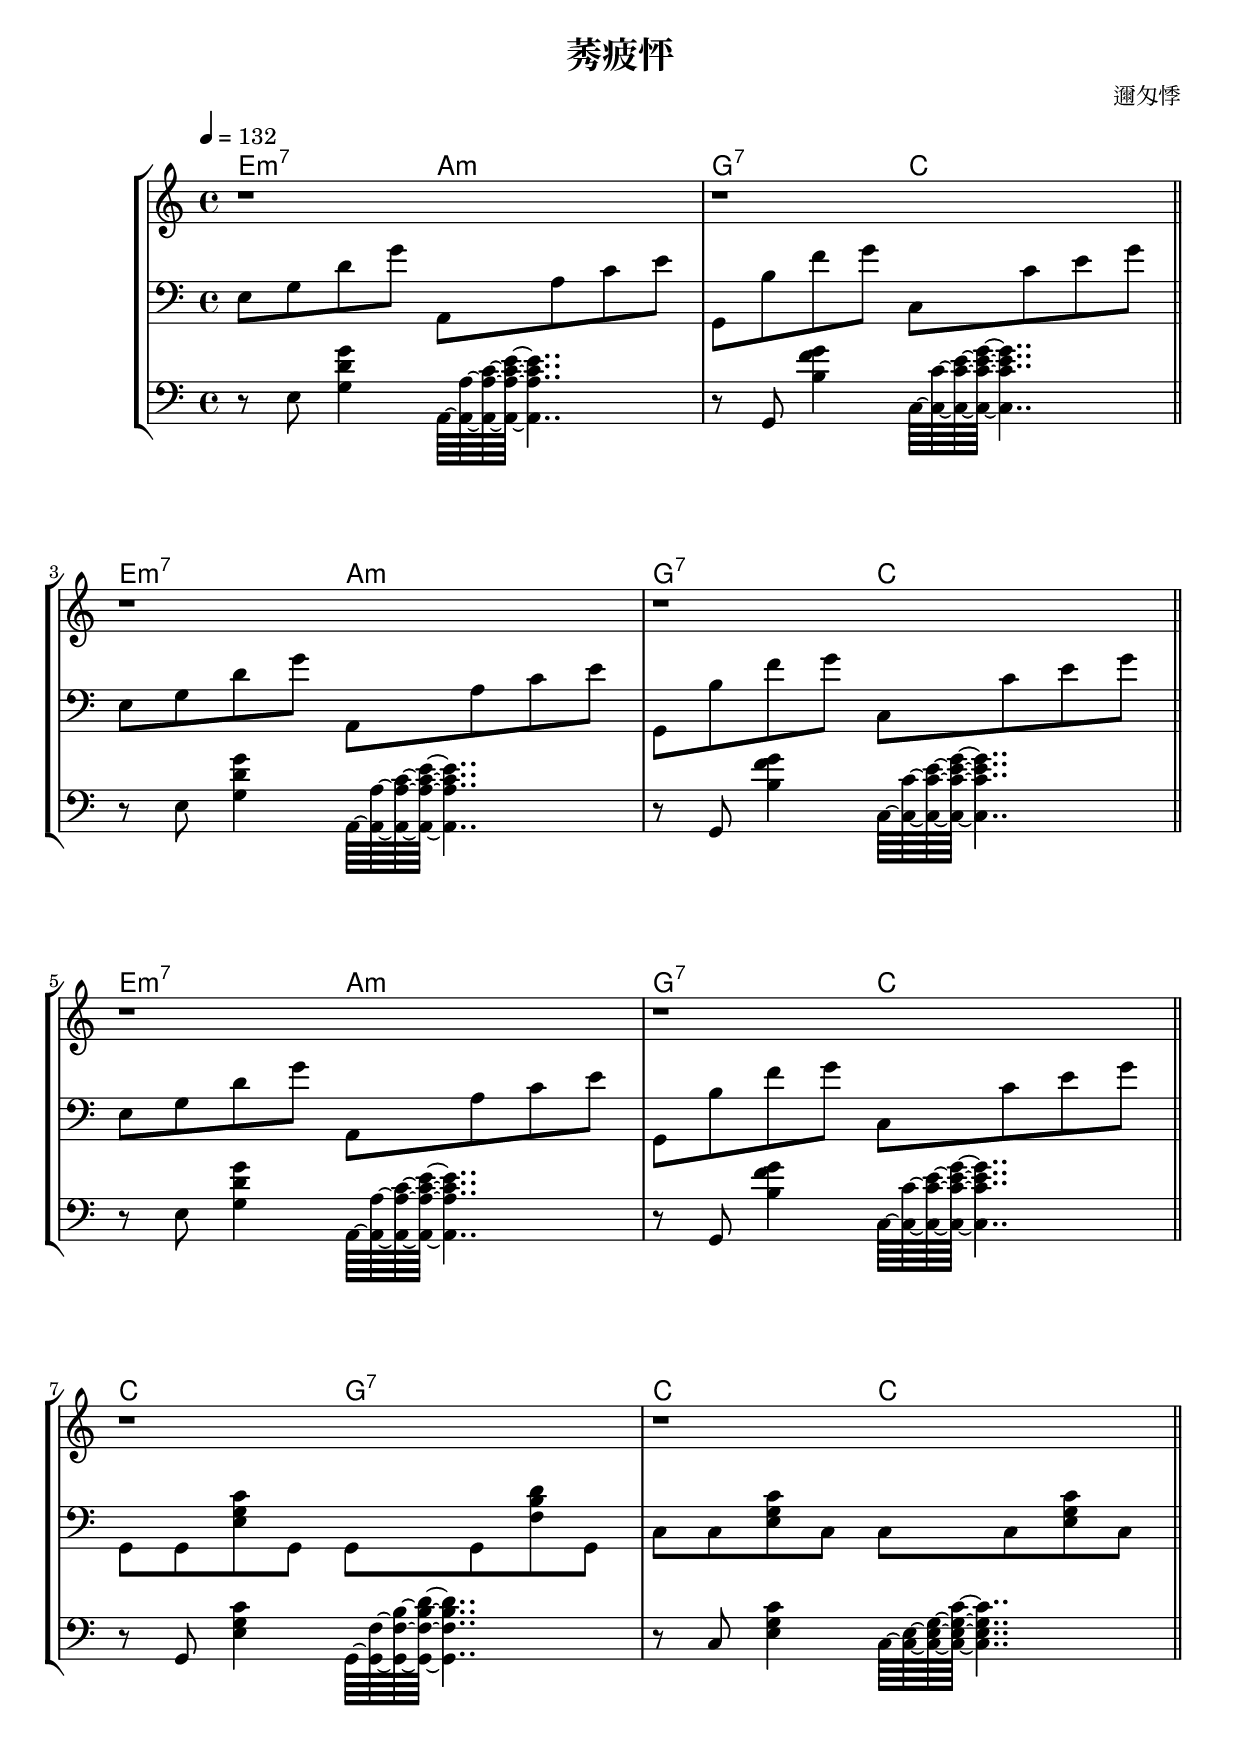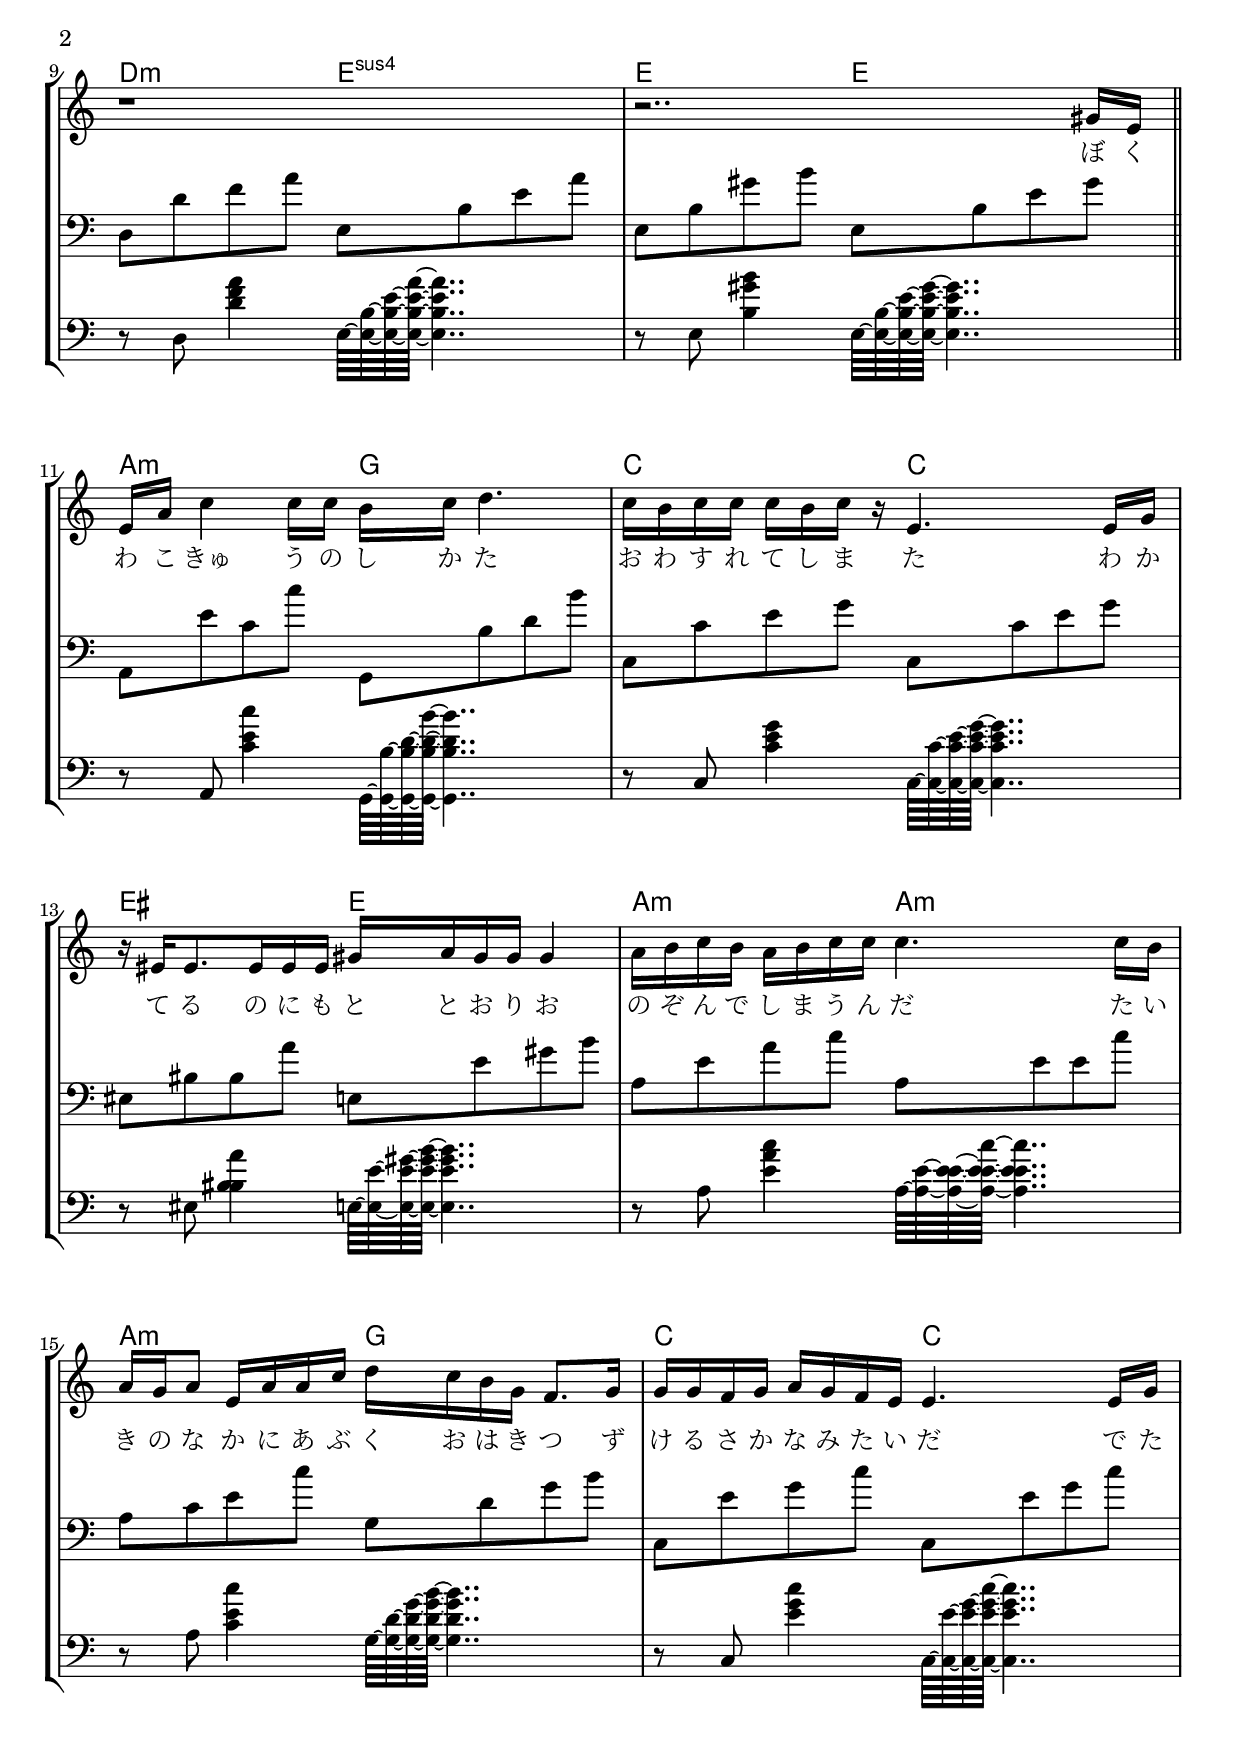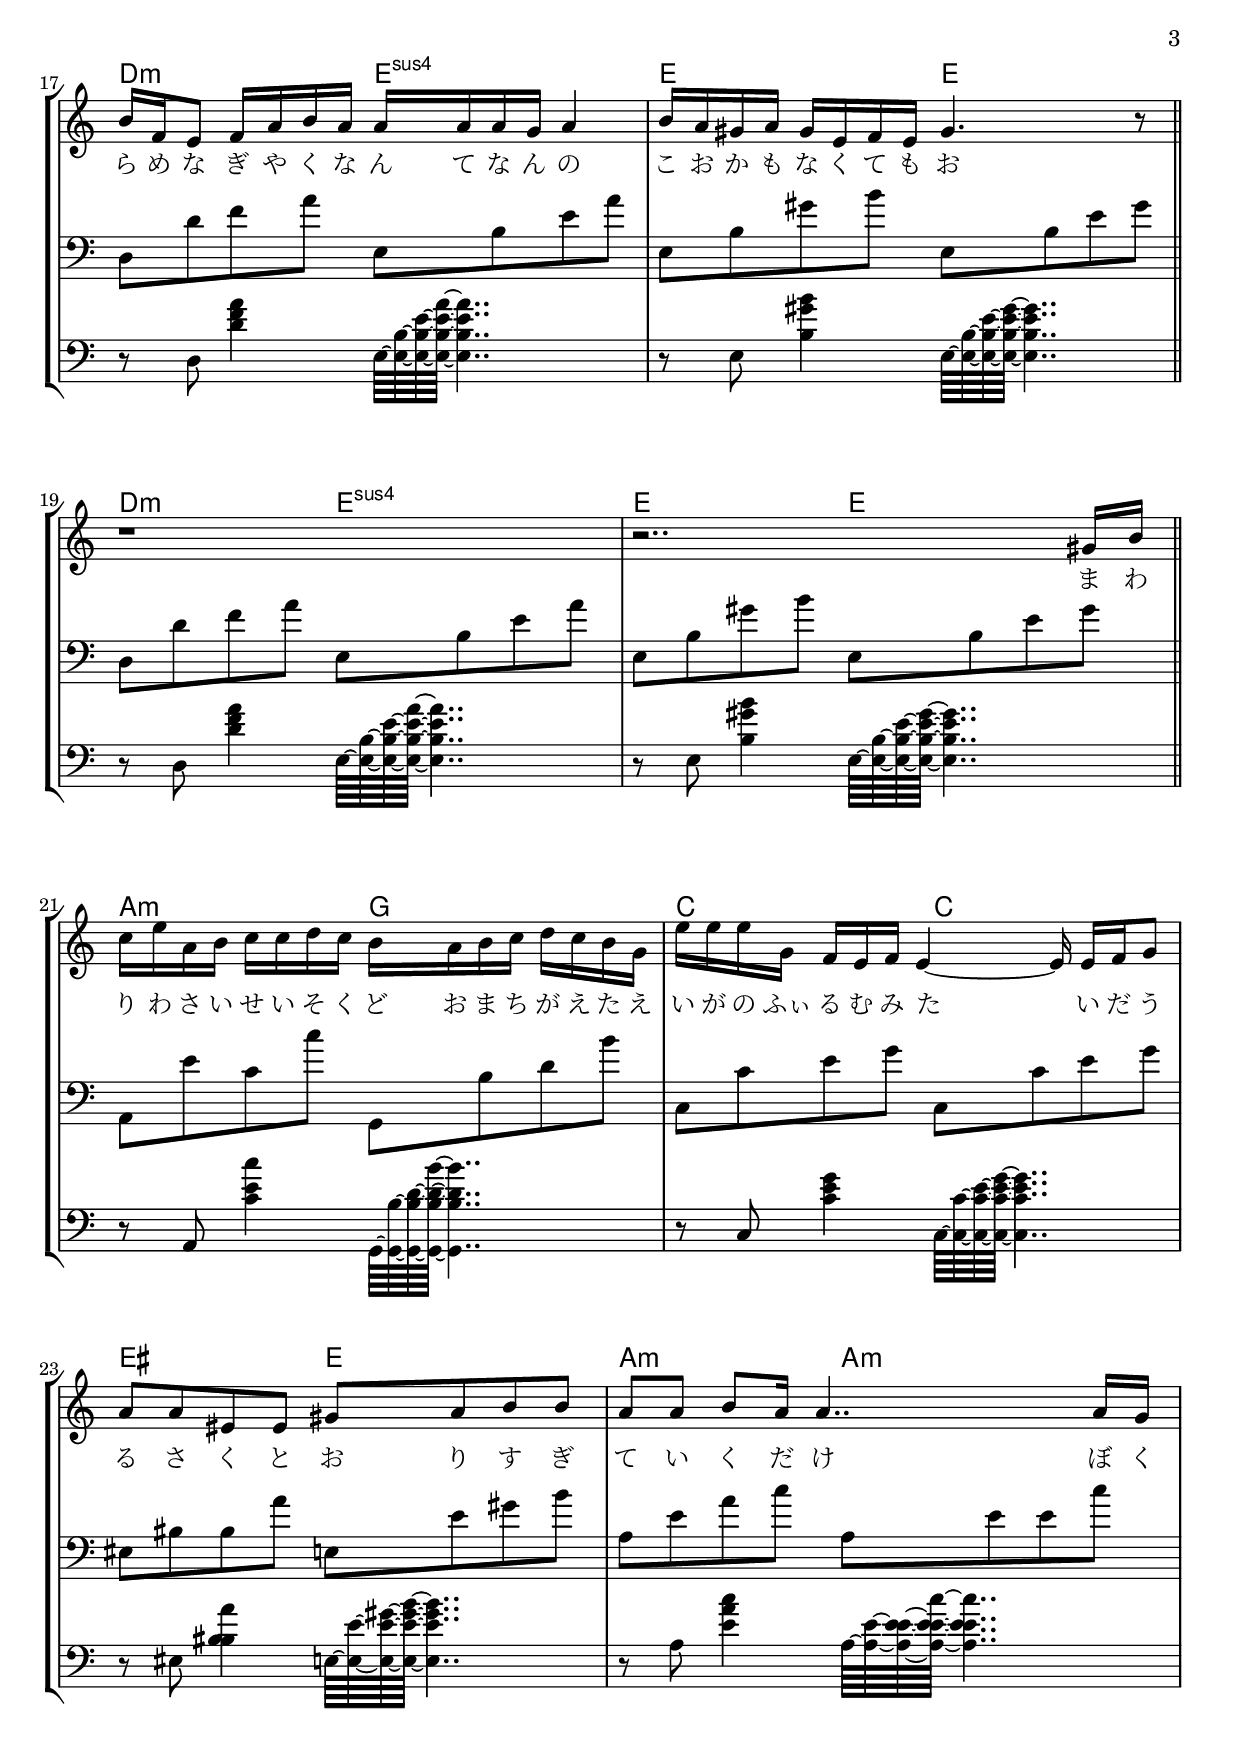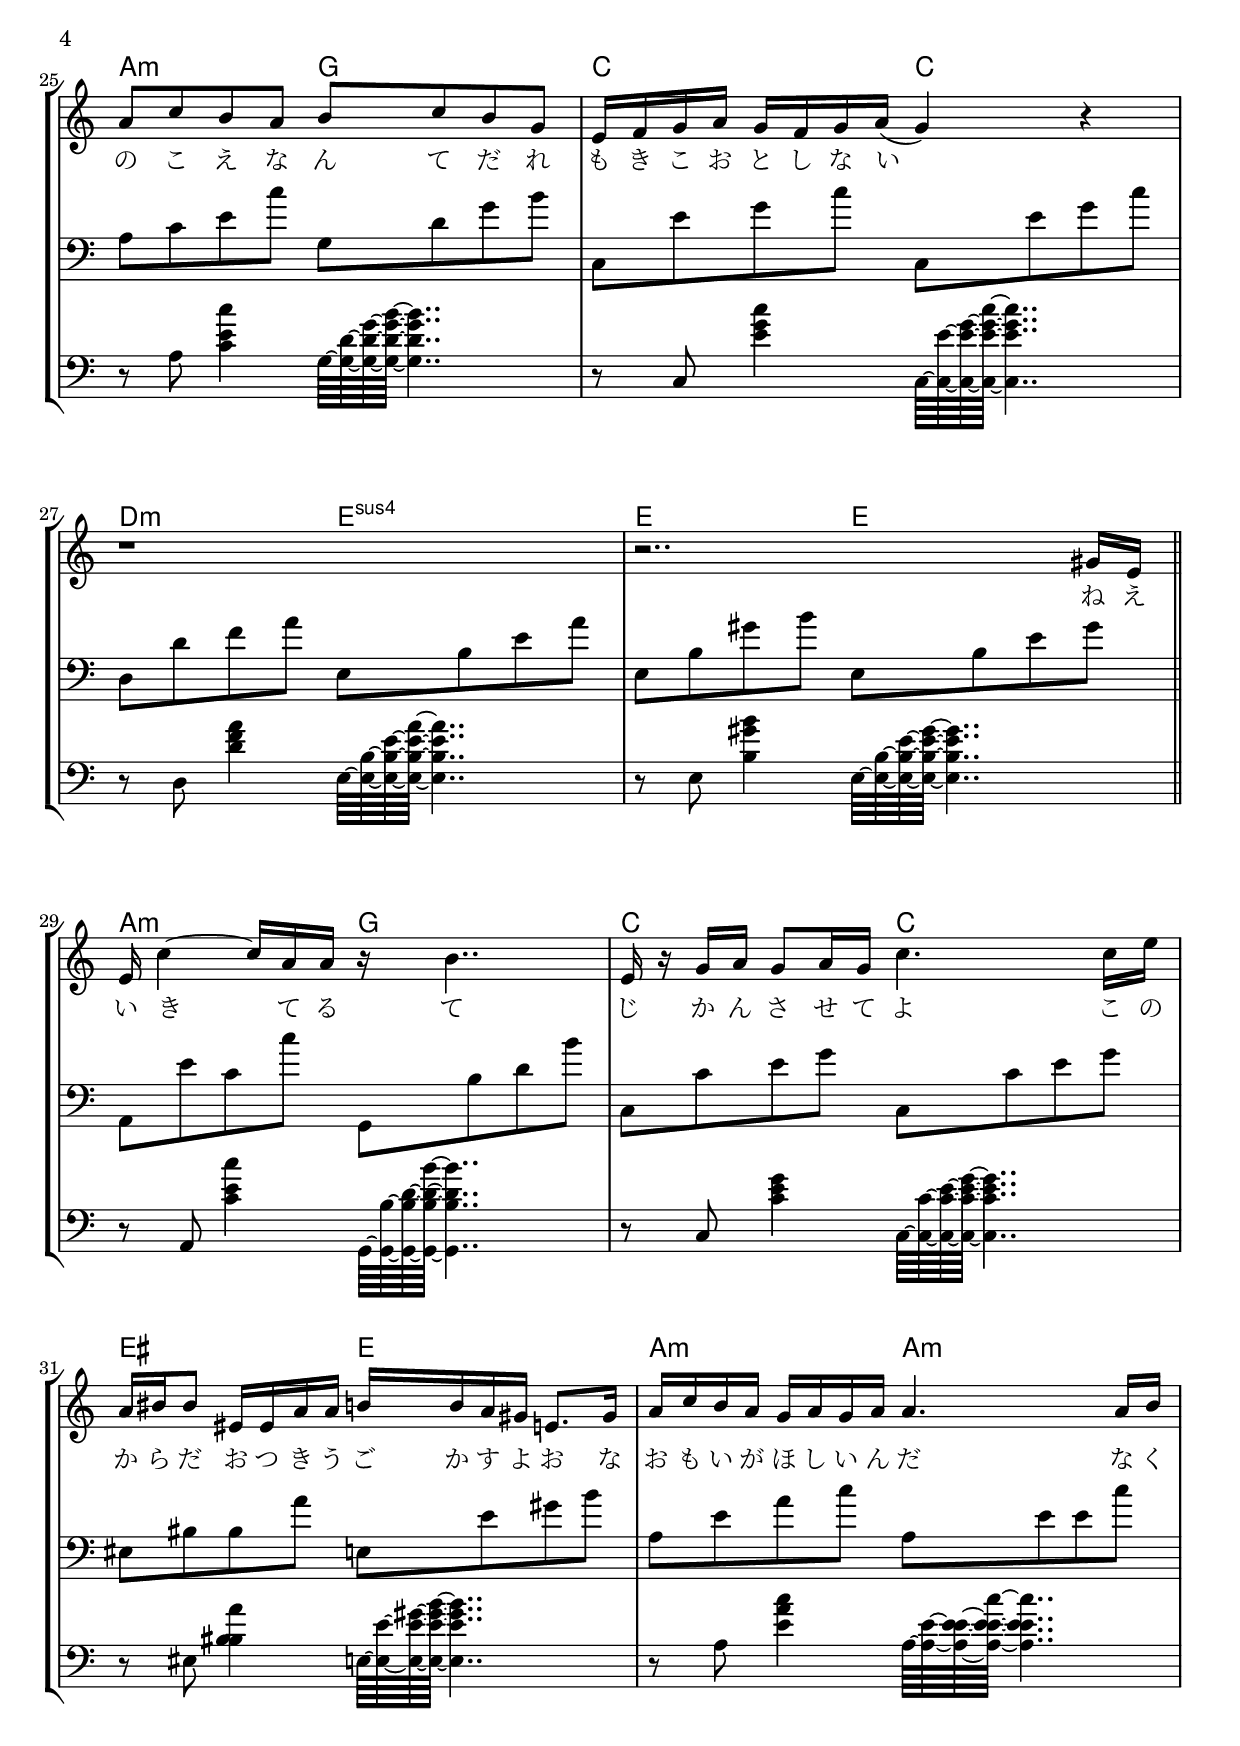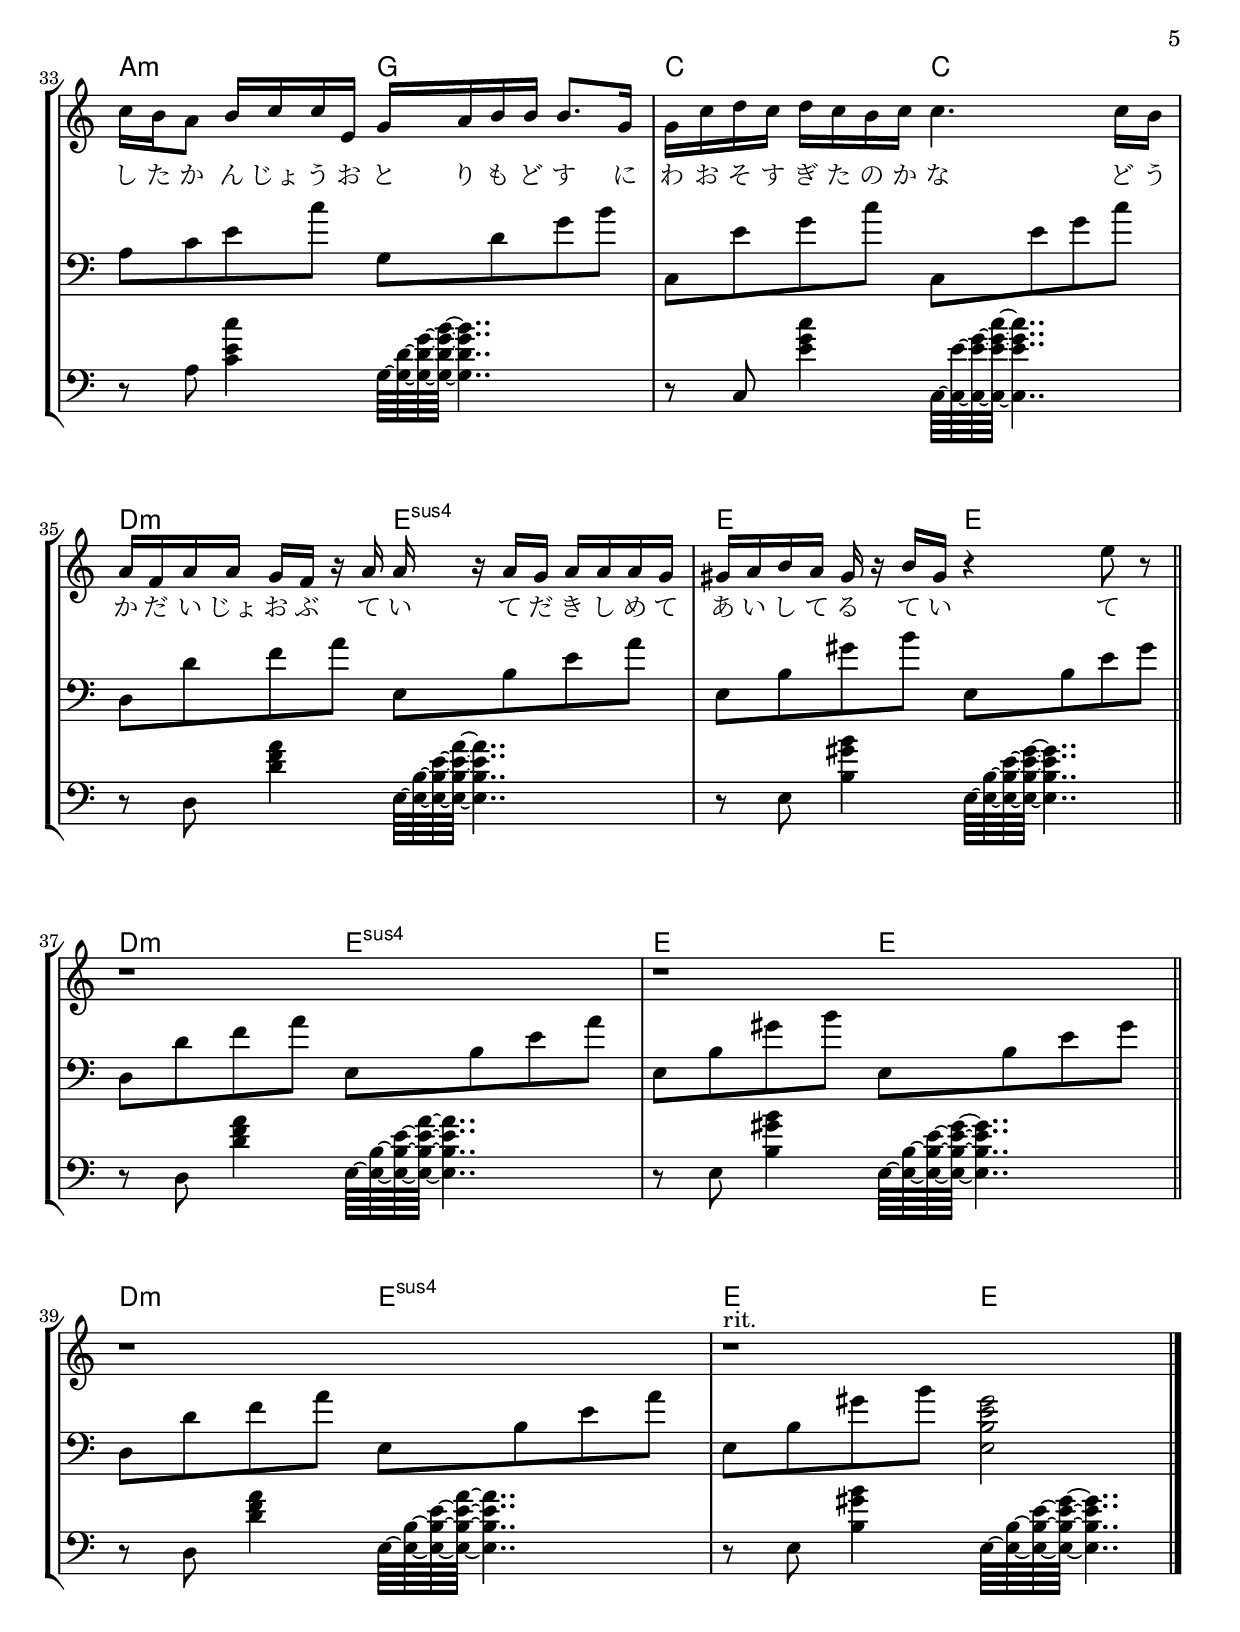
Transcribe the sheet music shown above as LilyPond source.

\version "2.12.1"

\header {
	title = \markup {莠疲怦}
	composer = \markup \center-column {邇匁悸}
}

harmony = \chordmode {
	e2:min7 a:m g:7 c 

	e:min7 a:m g:7 c 

	e:min7 a:m g:7 c 

	c g:7 c c 

	d:m e:sus4 e e 

	a:m g c c eis e a:m a:m a:m g c c d:m e:sus4 e e 

	d:m e:sus4 e e 

	a:m g c c eis e a:m a:m a:m g c c d:m e:sus4 e e 

	a:m g c c eis e a:m a:m a:m g c c d:m e:sus4 e e 

	d:m e:sus4 e e 

	d:m e:sus4 e e 
}

melody = {
	\key c \major
	\tempo 4 = 132
	r1 | r1   
	r1 | r1   
	r1 | r1   
	r1 | r1   
	r1 | r2.. 
	\set Staff.midiInstrument = #"mmi0.34"
	gis'16  e'16 
	e'16  a'16  c''4  c''16  c''16  b'16  c''16  d''4. 
	c''16  b'16  c''16  c''16  c''16  b'16  c''16  r16  e'4.  e'16  g'16 
	r16  eis'16  eis'8.  eis'16  eis'16  eis'16  gis'16  a'16  gis'16  gis'16  gis'4 
	a'16  b'16  c''16  b'16  a'16  b'16  c''16  c''16  c''4.  c''16  b'16 
	a'16  g'16  a'8  e'16  a'16  a'16  c''16  d''16  c''16  b'16  g'16  f'8.  g'16 
	g'16  g'16  f'16  g'16  a'16  g'16  f'16  e'16  e'4.  e'16  g'16 
	b'16  f'16  e'8  f'16  a'16  b'16  a'16  a'16  a'16  a'16  g'16  a'4 
	b'16  a'16  gis'16  a'16  gis'16  e'16  f'16  e'16  gis'4.  	r8 	r1 | r2.. 
	\set Staff.midiInstrument = #"mmi0.34"
	gis'16  b'16 
	c''16  e''16  a'16  b'16  c''16  c''16  d''16  c''16  b'16  a'16  b'16  c''16  d''16  c''16  b'16  g'16 
	e''16  e''16  e''16  g'16  f'16  e'16  f'16  e'4~e'16  e'16  f'16  g'8 
	a'8  a'8  eis'8  eis'8  gis'8  a'8  b'8  b'8 
	a'8  a'8  b'8  a'16  a'4..  a'16  g'16 
	a'8  c''8  b'8  a'8  b'8  c''8  b'8  g'8 
	e'16  f'16  g'16  a'16  g'16  f'16  g'16  a'16  (g'4)  	r4 r1 r2.. 	\set Staff.midiInstrument = #"mmi0.34"
	gis'16  e'16 
	e'16  c''4~c''16  a'16  a'16  r16  b'4.. 
	e'16  r16  g'16  a'16  g'8  a'16  g'16  c''4.  c''16  e''16 
	a'16  bis'16  bis'8  eis'16  eis'16  a'16  a'16  b'16  b'16  a'16  gis'16  e'8.  gis'16 
	a'16  c''16  b'16  a'16  g'16  a'16  g'16  a'16  a'4.  a'16  b'16 
	c''16  b'16  a'8  b'16  c''16  c''16  e'16  g'16  a'16  b'16  b'16  b'8.  g'16 
	g'16  c''16  d''16  c''16  d''16  c''16  b'16  c''16  c''4.  c''16  b'16 
	a'16  f'16  a'16  a'16  g'16  f'16  r16  a'16  a'16  r16  a'16  g'16  a'16  a'16  a'16  g'16 
	gis'16  a'16  b'16  a'16  gis'16  r16  b'16  gis'16  r4  e''8  	r8 	r1 | r1   
	r1 | r1^"rit." \bar "|."
}

words = \lyricmode {
	
	
	
	
	
	ぼ  く  わ  こ  きゅ  う  の  し  か  た  お  わ  す  れ  て  し  ま  た  わ  か  て  る  の  に  も  と  と  お  り  お  の  ぞ  ん  で  し  ま  う  ん  だ  た  い  き  の  な  か  に  あ  ぶ  く  お  は  き  つ  ず  け  る  さ  か  な  み  た  い  だ  で  た  ら  め  な  ぎ  や  く  な  ん  て  な  ん  の  こ  お  か  も  な  く  て  も  お  
	
	ま  わ  り  わ  さ  い  せ  い  そ  く  ど  お  ま  ち  が  え  た  え  い  が  の  ふぃ  る  む  み  た  い  だ  う  る  さ  く  と  お  り  す  ぎ  て  い  く  だ  け  ぼ  く  の  こ  え  な  ん  て  だ  れ  も  き  こ  お  と  し  な  い  
	ね  え  い  き  て  る  て  じ  か  ん  さ  せ  て  よ  こ  の  か  ら  だ  お  つ  き  う  ご  か  す  よ  お  な  お  も  い  が  ほ  し  い  ん  だ  な  く  し  た  か  ん  じょ  う  お  と  り  も  ど  す  に  わ  お  そ  す  ぎ  た  の  か  な  ど  う  か  だ  い  じょ  お  ぶ  て  い  て  だ  き  し  め  て  あ  い  し  て  る  て  い  て  
	
	
}

tempochange = {
	\tempo 4 = 132
	r1 | r1 \bar "||"
	\tempo 4 = 132
	r1 | r1 \bar "||"
	\tempo 4 = 132
	r1 | r1 \bar "||"
	\tempo 4 = 132
	r1 | r1 \bar "||"
	\tempo 4 = 132
	r1 | r1 \bar "||"
	\tempo 4 = 132
	r1 | r1 | r1 | r1 | r1 | r1 | r1 | r1 \bar "||"
	\tempo 4 = 132
	r1 | r1 \bar "||"
	\tempo 4 = 132
	r1 | r1 | r1 | r1 | r1 | r1 | r1 | r1 \bar "||"
	\tempo 4 = 132
	r1 | r1 | r1 | r1 | r1 | r1 | r1 | r1 \bar "||"
	\tempo 4 = 132
	r1 | r1 \bar "||"
	\tempo 4 = 132
	r1 | \tempo 4 = 99 r2 \tempo 4 = 88 r2 \bar "|."
}

mainacc = {
	\clef bass
	\set Staff.midiInstrument = #"Acoustic Guitar (steel)"
	\key c \major
	\tempo 4 = 132
	e8 g8 d'8 g'8
	a,8 a8 c'8 e'8
	g,8 b8 f'8 g'8
	c8 c'8 e'8 g'8
	\bar "||"

	\set Staff.midiInstrument = #"Koto"
	e8 g8 d'8 g'8
	a,8 a8 c'8 e'8
	g,8 b8 f'8 g'8
	c8 c'8 e'8 g'8
	\bar "||"

	\set Staff.midiInstrument = #"Acoustic Guitar (steel)"
	e8 g8 d'8 g'8
	a,8 a8 c'8 e'8
	g,8 b8 f'8 g'8
	c8 c'8 e'8 g'8
	\bar "||"

	\set Staff.midiInstrument = #"Distorted Guitar"
	g,8 g,8 <e g c'>8 g,8
	g,8 g,8 <f b d'>8 g,8
	c8 c8 <e g c'>8 c8
	c8 c8 <e g c'>8 c8
	\bar "||"

	\set Staff.midiInstrument = #"Koto"
	d8 d'8 f'8 a'8
	e8 b8 e'8 a'8
	e8 b8 gis'8 b'8
	e8 b8 e'8 gis'8
	\bar "||"

	\set Staff.midiInstrument = #"Distorted Guitar"
	a,8 e'8 c'8 c''8
	g,8 b8 d'8 b'8
	c8 c'8 e'8 g'8
	c8 c'8 e'8 g'8
	eis8 bis8 bis8 a'8
	e8 e'8 gis'8 b'8
	a8 e'8 a'8 c''8
	a8 e'8 e'8 c''8
	a8 c'8 e'8 c''8
	g8 d'8 g'8 b'8
	c8 e'8 g'8 c''8
	c8 e'8 g'8 c''8
	d8 d'8 f'8 a'8
	e8 b8 e'8 a'8
	e8 b8 gis'8 b'8
	e8 b8 e'8 gis'8
	\bar "||"

	\set Staff.midiInstrument = #"Acoustic Guitar (steel)"
	d8 d'8 f'8 a'8
	e8 b8 e'8 a'8
	e8 b8 gis'8 b'8
	e8 b8 e'8 gis'8
	\bar "||"

	\set Staff.midiInstrument = #"Acoustic Guitar (steel)"
	a,8 e'8 c'8 c''8
	g,8 b8 d'8 b'8
	c8 c'8 e'8 g'8
	c8 c'8 e'8 g'8
	eis8 bis8 bis8 a'8
	e8 e'8 gis'8 b'8
	a8 e'8 a'8 c''8
	a8 e'8 e'8 c''8
	a8 c'8 e'8 c''8
	g8 d'8 g'8 b'8
	c8 e'8 g'8 c''8
	c8 e'8 g'8 c''8
	d8 d'8 f'8 a'8
	e8 b8 e'8 a'8
	e8 b8 gis'8 b'8
	e8 b8 e'8 gis'8
	\bar "||"

	\set Staff.midiInstrument = #"Distorted Guitar"
	a,8 e'8 c'8 c''8
	g,8 b8 d'8 b'8
	c8 c'8 e'8 g'8
	c8 c'8 e'8 g'8
	eis8 bis8 bis8 a'8
	e8 e'8 gis'8 b'8
	a8 e'8 a'8 c''8
	a8 e'8 e'8 c''8
	a8 c'8 e'8 c''8
	g8 d'8 g'8 b'8
	c8 e'8 g'8 c''8
	c8 e'8 g'8 c''8
	d8 d'8 f'8 a'8
	e8 b8 e'8 a'8
	e8 b8 gis'8 b'8
	e8 b8 e'8 gis'8
	\bar "||"

	\set Staff.midiInstrument = #"Koto"
	d8 d'8 f'8 a'8
	e8 b8 e'8 a'8
	e8 b8 gis'8 b'8
	e8 b8 e'8 gis'8
	\bar "||"

	\set Staff.midiInstrument = #"Koto"
	d8 d'8 f'8 a'8
	e8 b8 e'8 a'8
	e8 b8 gis'8 b'8
	<e b e' gis'>2
	\bar "|."
}

subacc = {
	\clef bass
	\set Staff.midiInstrument = #"Electric Bass (pick)"
	\key c \major
	\tempo 4 = 132
	r8 e8 <g d' g'>4
	a,64~ <a,~ a~> <a,~ a~ c'~> <a, a c' e'>~ <a, a c' e'>4..
	r8 g,8 <b f' g'>4
	c64~ <c~ c'~> <c~ c'~ e'~> <c c' e' g'>~ <c c' e' g'>4..
	\bar "||"

	\set Staff.midiInstrument = #"FX 4 (atmosphere)"
	r8 e8 <g d' g'>4
	a,64~ <a,~ a~> <a,~ a~ c'~> <a, a c' e'>~ <a, a c' e'>4..
	r8 g,8 <b f' g'>4
	c64~ <c~ c'~> <c~ c'~ e'~> <c c' e' g'>~ <c c' e' g'>4..
	\bar "||"

	\set Staff.midiInstrument = #"Electric Bass (finger)"
	r8 e8 <g d' g'>4
	a,64~ <a,~ a~> <a,~ a~ c'~> <a, a c' e'>~ <a, a c' e'>4..
	r8 g,8 <b f' g'>4
	c64~ <c~ c'~> <c~ c'~ e'~> <c c' e' g'>~ <c c' e' g'>4..
	\bar "||"

	\set Staff.midiInstrument = #"Fretless Bass"
	r8 g,8 <e g c'>4
	g,64~ <g,~ f~> <g,~ f~ b~> <g, f b d'>~ <g, f b d'>4..
	r8 c8 <e g c'>4
	c64~ <c~ e~> <c~ e~ g~> <c e g c'>~ <c e g c'>4..
	\bar "||"

	\set Staff.midiInstrument = #"FX 4 (atmosphere)"
	r8 d8 <d' f' a'>4
	e64~ <e~ b~> <e~ b~ e'~> <e b e' a'>~ <e b e' a'>4..
	r8 e8 <b gis' b'>4
	e64~ <e~ b~> <e~ b~ e'~> <e b e' gis'>~ <e b e' gis'>4..
	\bar "||"

	\set Staff.midiInstrument = #"Electric Bass (pick)"
	r8 a,8 <e' c' c''>4
	g,64~ <g,~ b~> <g,~ b~ d'~> <g, b d' b'>~ <g, b d' b'>4..
	r8 c8 <c' e' g'>4
	c64~ <c~ c'~> <c~ c'~ e'~> <c c' e' g'>~ <c c' e' g'>4..
	r8 eis8 <bis bis a'>4
	e64~ <e~ e'~> <e~ e'~ gis'~> <e e' gis' b'>~ <e e' gis' b'>4..
	r8 a8 <e' a' c''>4
	a64~ <a~ e'~> <a~ e'~ e'~> <a e' e' c''>~ <a e' e' c''>4..
	r8 a8 <c' e' c''>4
	g64~ <g~ d'~> <g~ d'~ g'~> <g d' g' b'>~ <g d' g' b'>4..
	r8 c8 <e' g' c''>4
	c64~ <c~ e'~> <c~ e'~ g'~> <c e' g' c''>~ <c e' g' c''>4..
	r8 d8 <d' f' a'>4
	e64~ <e~ b~> <e~ b~ e'~> <e b e' a'>~ <e b e' a'>4..
	r8 e8 <b gis' b'>4
	e64~ <e~ b~> <e~ b~ e'~> <e b e' gis'>~ <e b e' gis'>4..
	\bar "||"

	\set Staff.midiInstrument = #"Electric Bass (pick)"
	r8 d8 <d' f' a'>4
	e64~ <e~ b~> <e~ b~ e'~> <e b e' a'>~ <e b e' a'>4..
	r8 e8 <b gis' b'>4
	e64~ <e~ b~> <e~ b~ e'~> <e b e' gis'>~ <e b e' gis'>4..
	\bar "||"

	\set Staff.midiInstrument = #"Electric Bass (pick)"
	r8 a,8 <e' c' c''>4
	g,64~ <g,~ b~> <g,~ b~ d'~> <g, b d' b'>~ <g, b d' b'>4..
	r8 c8 <c' e' g'>4
	c64~ <c~ c'~> <c~ c'~ e'~> <c c' e' g'>~ <c c' e' g'>4..
	r8 eis8 <bis bis a'>4
	e64~ <e~ e'~> <e~ e'~ gis'~> <e e' gis' b'>~ <e e' gis' b'>4..
	r8 a8 <e' a' c''>4
	a64~ <a~ e'~> <a~ e'~ e'~> <a e' e' c''>~ <a e' e' c''>4..
	r8 a8 <c' e' c''>4
	g64~ <g~ d'~> <g~ d'~ g'~> <g d' g' b'>~ <g d' g' b'>4..
	r8 c8 <e' g' c''>4
	c64~ <c~ e'~> <c~ e'~ g'~> <c e' g' c''>~ <c e' g' c''>4..
	r8 d8 <d' f' a'>4
	e64~ <e~ b~> <e~ b~ e'~> <e b e' a'>~ <e b e' a'>4..
	r8 e8 <b gis' b'>4
	e64~ <e~ b~> <e~ b~ e'~> <e b e' gis'>~ <e b e' gis'>4..
	\bar "||"

	\set Staff.midiInstrument = #"Electric Bass (finger)"
	r8 a,8 <e' c' c''>4
	g,64~ <g,~ b~> <g,~ b~ d'~> <g, b d' b'>~ <g, b d' b'>4..
	r8 c8 <c' e' g'>4
	c64~ <c~ c'~> <c~ c'~ e'~> <c c' e' g'>~ <c c' e' g'>4..
	r8 eis8 <bis bis a'>4
	e64~ <e~ e'~> <e~ e'~ gis'~> <e e' gis' b'>~ <e e' gis' b'>4..
	r8 a8 <e' a' c''>4
	a64~ <a~ e'~> <a~ e'~ e'~> <a e' e' c''>~ <a e' e' c''>4..
	r8 a8 <c' e' c''>4
	g64~ <g~ d'~> <g~ d'~ g'~> <g d' g' b'>~ <g d' g' b'>4..
	r8 c8 <e' g' c''>4
	c64~ <c~ e'~> <c~ e'~ g'~> <c e' g' c''>~ <c e' g' c''>4..
	r8 d8 <d' f' a'>4
	e64~ <e~ b~> <e~ b~ e'~> <e b e' a'>~ <e b e' a'>4..
	r8 e8 <b gis' b'>4
	e64~ <e~ b~> <e~ b~ e'~> <e b e' gis'>~ <e b e' gis'>4..
	\bar "||"

	\set Staff.midiInstrument = #"FX 4 (atmosphere)"
	r8 d8 <d' f' a'>4
	e64~ <e~ b~> <e~ b~ e'~> <e b e' a'>~ <e b e' a'>4..
	r8 e8 <b gis' b'>4
	e64~ <e~ b~> <e~ b~ e'~> <e b e' gis'>~ <e b e' gis'>4..
	\bar "||"

	\set Staff.midiInstrument = #"FX 4 (atmosphere)"
	r8 d8 <d' f' a'>4
	e64~ <e~ b~> <e~ b~ e'~> <e b e' a'>~ <e b e' a'>4..
	r8 e8 <b gis' b'>4
	e64~ <e~ b~> <e~ b~ e'~> <e b e' gis'>~ <e b e' gis'>4..
	\bar "|."
}

percA = {
	\drummode {
	r4 hh4 hh4 hh4  |r1  \bar "||"
	r8 cymr8 cymr8 cymr8 cymr8 cymr8 cymr8 cymr8  |cymr8 cymr8 cymr4 cymr8 cymr4.  \bar "||"
	r8 cymr8 cymr8 cymr8 cymr8 cymr8 cymr8 cymr8  |cymr8 cymr8 cymr4 cymr8 cymr4.  \bar "||"
	r4 hh4 hh4 hh4  |r1  \bar "||"
	r8 cymr16 cymr16 cymr8 cymr16 cymr16 cymr8 cymr16 cymr16 cymr8 cymr8  |cymr8 cymr16 cymr16 cymr8 cymr16 cymr16 cymr8 cymr16 cymr16 cymr8 cymr8  \bar "||"
	r8 cymr8 cymr8 cymr8 cymr8 cymr8 cymr8 cymr8  |cymr8 cymr8 cymr8 cymr8 cymr8 cymr8 cymr8 cymr8  |cymr8 cymr8 cymr8 cymr8 cymr8 cymr8 cymr8 cymr8  |cymr8 cymr8 cymr8 cymr8 cymr8 cymr8 cymr8 cymr8  |r8 cymr8 cymr8 cymr8 cymr8 cymr8 cymr8 cymr8  |cymr8 cymr8 cymr8 cymr8 cymr8 cymr8 cymr8 cymr8  |cymr8 cymr8 cymr8 cymr8 cymr8 cymr8 cymr8 cymr8  |cymr8 cymr8 cymr4 cymr8 cymr4.  \bar "||"
	r8 cymr16 cymr16 cymr8 cymr16 cymr16 cymr8 cymr16 cymr16 cymr8 cymr8  |cymr8 cymr16 cymr16 cymr8 cymr16 cymr16 cymr8 cymr16 cymr16 cymr8 cymr8  \bar "||"
	r8 cymr8 cymr8 cymr8 cymr8 cymr8 cymr8 cymr8  |cymr8 cymr8 cymr8 cymr8 cymr8 cymr8 cymr8 cymr8  |cymr8 cymr8 cymr8 cymr8 cymr8 cymr8 cymr8 cymr8  |cymr8 cymr8 cymr8 cymr8 cymr8 cymr8 cymr8 cymr8  |r8 cymr8 cymr8 cymr8 cymr8 cymr8 cymr8 cymr8  |cymr8 cymr8 cymr8 cymr8 cymr8 cymr8 cymr8 cymr8  |cymr8 cymr8 cymr8 cymr8 cymr8 cymr8 cymr8 cymr8  |cymr8 cymr8 cymr4 cymr8 cymr4.  \bar "||"
	r4 hh4 hh4 hh4  |hh4 hh4 hh4 hh4  |hh4 hh4 hh4 hh4  |hh4 hh4 hh4 hh4  |r4 hh4 hh4 hh4  |hh4 hh4 hh4 hh4  |hh4 hh4 hh4 hh4  |r1  \bar "||"
	r8 cymr16 cymr16 cymr8 cymr16 cymr16 cymr8 cymr16 cymr16 cymr8 cymr8  |cymr8 cymr16 cymr16 cymr8 cymr16 cymr16 cymr8 cymr16 cymr16 cymr8 cymr8  \bar "||"
	r8 cymr16 cymr16 cymr8 cymr16 cymr16 cymr8 cymr16 cymr16 cymr8 cymr8  |cymr8 cymr16 cymr16 cymr8 cymr16 cymr16 cymr8 cymr16 cymr16 cymr8 cymr8  \bar "|."
	}
}

percB = {
	\drummode {
	r4 sn8 sn4. sn4  |sn16 sn16 sn16 sn16 sn16 sn16 sn16 sn16 sn16 sn16 sn16 sn16 sn16 sn16 sn16 sn16  \bar "||"
	r4 sn8 sn4. sn4  |r8 sn8 sn4 sn8 sn8 sn16 sn16 sn16 sn16  \bar "||"
	r4 sn8 sn4. sn4  |r8 sn8 sn4 sn8 sn8 sn16 sn16 sn16 sn16  \bar "||"
	r4 sn8 sn4. sn4  |sn16 sn16 sn16 sn16 sn16 sn16 sn16 sn16 sn16 sn16 sn16 sn16 sn16 sn16 sn16 sn16  \bar "||"
	r4 sn2 sn4  |r4 sn2 sn8 sn16 sn16  \bar "||"
	r4 sn8 sn4. sn4  |r4 sn8 sn4. sn4  |r4 sn8 sn4. sn4  |r4 sn8 sn4. sn4  |r4 sn8 sn4. sn4  |r4 sn8 sn4. sn4  |r4 sn8 sn4. sn4  |r8 sn8 sn4 sn8 sn8 sn16 sn16 sn16 sn16  \bar "||"
	r4 sn2 sn4  |r4 sn2 sn8 sn16 sn16  \bar "||"
	r4 sn8 sn4. sn4  |r4 sn8 sn4. sn4  |r4 sn8 sn4. sn4  |r4 sn8 sn4. sn4  |r4 sn8 sn4. sn4  |r4 sn8 sn4. sn4  |r4 sn8 sn4. sn4  |r8 sn8 sn4 sn8 sn8 sn16 sn16 sn16 sn16  \bar "||"
	r4 sn8 sn4. sn4  |r4 sn8 sn4. sn4  |r4 sn8 sn4. sn4  |r4 sn8 sn4. sn4  |r4 sn8 sn4. sn4  |r4 sn8 sn4. sn4  |r4 sn8 sn4. sn4  |sn16 sn16 sn16 sn16 sn16 sn16 sn16 sn16 sn16 sn16 sn16 sn16 sn16 sn16 sn16 sn16  \bar "||"
	r4 sn2 sn4  |r4 sn2 sn8 sn16 sn16  \bar "||"
	r4 sn2 sn4  |r4 sn2 sn8 sn16 sn16  \bar "|."
	}
}

percC = {
	\drummode {
	bd4 bd4 bd4 bd4  |bd4 bd4 bd8 bd8 bd8 bd8  \bar "||"
	bd4 bd4 bd4 bd4  |bd4. bd8 bd4 bd8 bd8  \bar "||"
	bd4 bd4 bd4 bd4  |bd4. bd8 bd4 bd8 bd8  \bar "||"
	bd4 bd4 bd4 bd4  |bd4 bd4 bd8 bd8 bd8 bd8  \bar "||"
	bd8. bd16 bd8. bd16 bd8. bd16 bd8. bd16  |bd8. bd16 bd8. bd16 bd8. bd16 bd8. bd16  \bar "||"
	bd4 bd4 bd4 bd4  |bd4 bd4 bd8 bd8 bd4  |bd4 bd4 bd4 bd4  |bd4 bd4 bd8 bd8 bd4  |bd4 bd4 bd4 bd4  |bd4 bd4 bd8 bd8 bd4  |bd4 bd4 bd4 bd4  |bd4. bd8 bd4 bd8 bd8  \bar "||"
	bd8. bd16 bd8. bd16 bd8. bd16 bd8. bd16  |bd8. bd16 bd8. bd16 bd8. bd16 bd8. bd16  \bar "||"
	bd4 bd4 bd4 bd4  |bd4 bd4 bd8 bd8 bd4  |bd4 bd4 bd4 bd4  |bd4 bd4 bd8 bd8 bd4  |bd4 bd4 bd4 bd4  |bd4 bd4 bd8 bd8 bd4  |bd4 bd4 bd4 bd4  |bd4. bd8 bd4 bd8 bd8  \bar "||"
	bd4 bd4 bd4 bd4  |bd4 bd4 bd4 bd8 bd8  |bd4 bd4 bd4 bd4  |bd4 bd4 bd4 bd8 bd8  |bd4 bd4 bd4 bd4  |bd4 bd4 bd4 bd8 bd8  |bd4 bd4 bd4 bd4  |bd4 bd4 bd8 bd8 bd8 bd8  \bar "||"
	bd8. bd16 bd8. bd16 bd8. bd16 bd8. bd16  |bd8. bd16 bd8. bd16 bd8. bd16 bd8. bd16  \bar "||"
	bd8. bd16 bd8. bd16 bd8. bd16 bd8. bd16  |bd8. bd16 bd8. bd16 bd8. bd16 bd8. bd16  \bar "|."
	}
}

percD = {
	\drummode {
	r8 hhp4 hhp4 hhp4 hhp8  |r8 hhp4 hhp4 hhp4 hhp8  \bar "||"
	cymc1  |r1 \bar "||"
	cymc1  |r1 \bar "||"
	r8 hhp4 hhp4 hhp4 hhp8  |r8 hhp4 hhp4 hhp4 hhp8  \bar "||"
	r1  |r4. tommh2 r8  \bar "||"
	cymc1  |r1 |r1 |r1 |cymc1  |r1 |r1 |r1 \bar "||"
	r1  |r4. tommh2 r8  \bar "||"
	cymc1  |r1 |r1 |r1 |cymc1  |r1 |r1 |r1 \bar "||"
	r8 hhp4 hhp4 hhp4 hhp8  |r8 hhp4 hhp4 hhp4 hhp8  |r8 hhp4 hhp4 hhp4 hhp8  |r8 hhp4 hhp4 hhp4 hhp8  |r8 hhp4 hhp4 hhp4 hhp8  |r8 hhp4 hhp4 hhp4 hhp8  |r8 hhp4 hhp4 hhp4 hhp8  |r8 hhp4 hhp4 hhp4 hhp8  \bar "||"
	r1  |r4. tommh2 r8  \bar "||"
	r1  |r4. tommh2 r8  \bar "|."
	}
}

percE = {
	\drummode {
	cymc1  |r1 \bar "||"
	r1 |r4 r16 hhp8 hhp2 r16  \bar "||"
	r1 |r4 r16 hhp8 hhp2 r16  \bar "||"
	cymc1  |r1 \bar "||"
	r1  |r2 r16 toml4. r16  \bar "||"
	r1 |r1 |r1 |r1 |r1 |r1 |r1 |r4 r16 hhp8 hhp2 r16  \bar "||"
	r1  |r2 r16 toml4. r16  \bar "||"
	r1 |r1 |r1 |r1 |r1 |r1 |r1 |r4 r16 hhp8 hhp2 r16  \bar "||"
	cymc1  |r1 |r1 |r1 |cymc1  |r1 |r1 |r1 \bar "||"
	r1  |r2 r16 toml4. r16  \bar "||"
	r1  |r2 r16 toml4. r16  \bar "|."
	}
}

percF = {
	\drummode {
	r1 | r1 \bar "||"
	r1 |r4. hh2 r8  \bar "||"
	r1 |r4. hh2 r8  \bar "||"
	r1 | r1 \bar "||"
	cymc1  |r1 \bar "||"
	r1 |r1 |r1 |r1 |r1 |r1 |r1 |r4. hh2 r8  \bar "||"
	cymc1  |r1 \bar "||"
	r1 |r1 |r1 |r1 |r1 |r1 |r1 |r4. hh2 r8  \bar "||"
	r1 | r1 | r1 | r1 | r1 | r1 | r1 | r1 \bar "||"
	cymc1  |r1 \bar "||"
	cymc1  |r1 \bar "|."
	}
}

\score {
	<<
		\new StaffGroup <<
			\new ChordNames {\harmony}
			\new Voice = "melody" {\melody}
			\new Lyrics \lyricsto "melody" \words
			\new Staff = "mainacc" {\mainacc}
			\new Staff = "subacc" {\subacc}
		>>
	>>
	\layout { }
}
